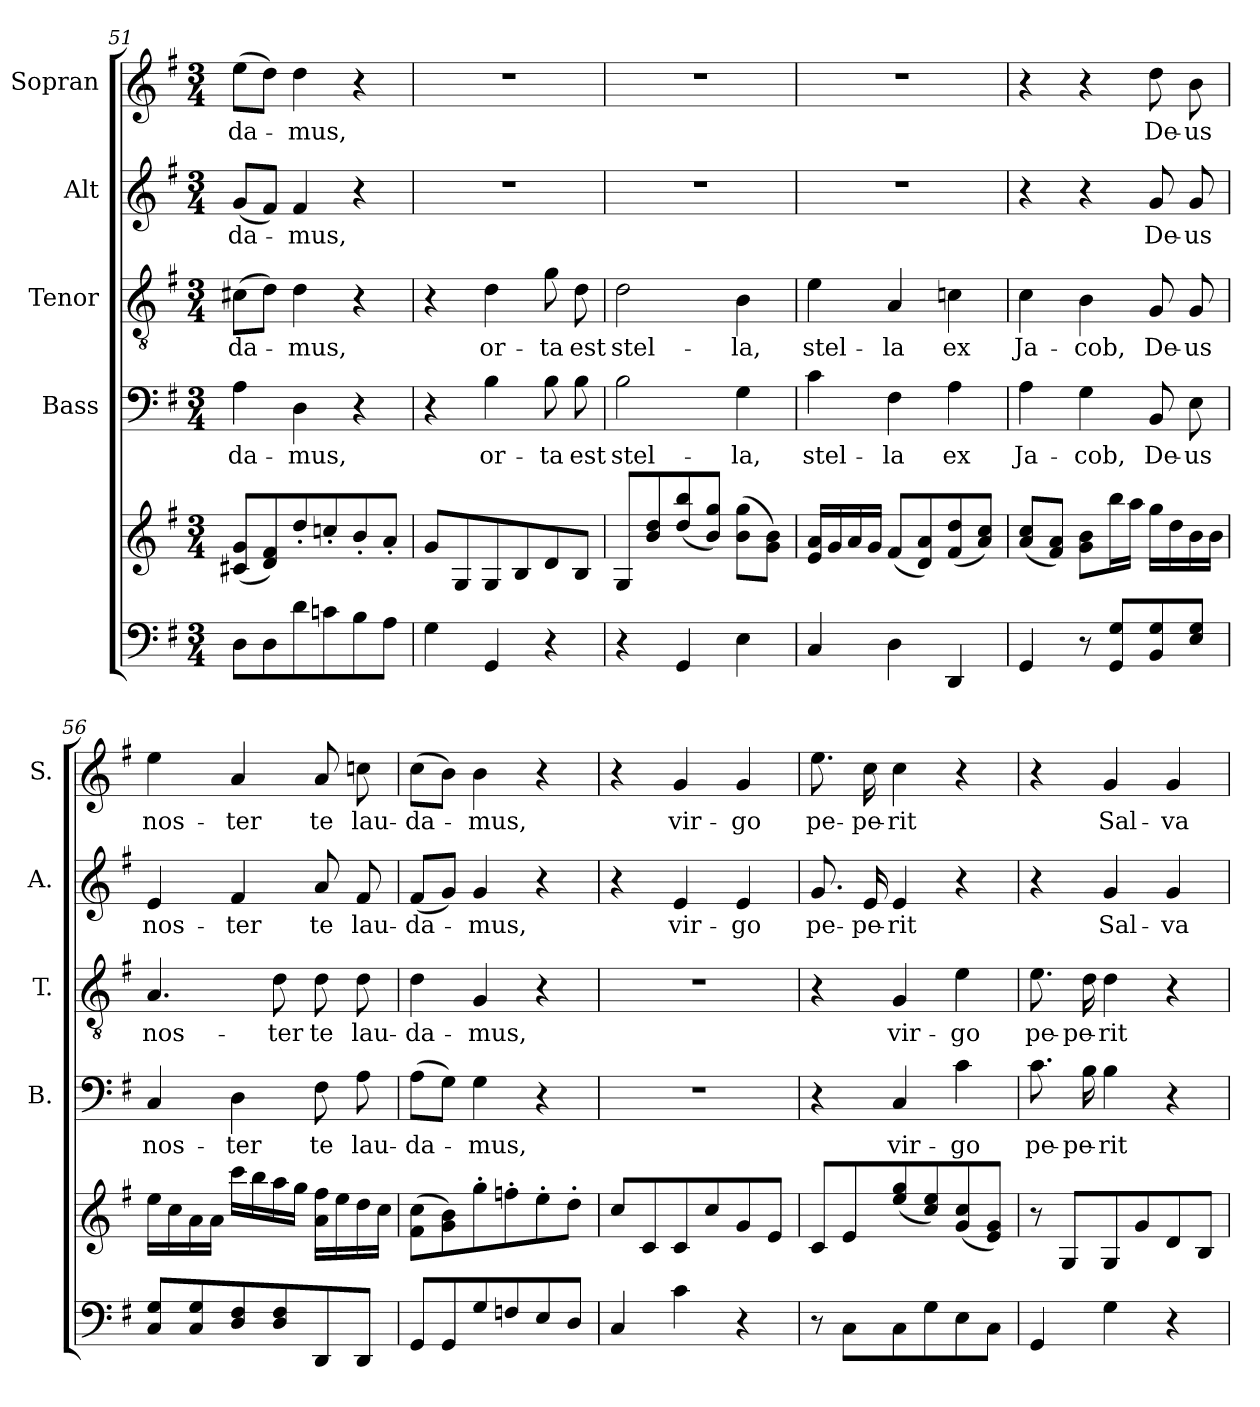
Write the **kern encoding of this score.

**kern	**kern	**kern	**text	**kern	**text	**kern	**text	**kern	**text
*part5	*part5	*part4	*part4	*part3	*part3	*part2	*part2	*part1	*part1
*staff6	*staff5	*staff4	*staff4	*staff3	*staff3	*staff2	*staff2	*staff1	*staff1
*	*	*I"Bass	*	*I"Tenor	*	*I"Alt	*	*I"Sopran	*
*	*	*I'B.	*	*I'T.	*	*I'A.	*	*I'S.	*
!!LO:LB:g=z
*clefF4	*clefG2	*clefF4	*	*clefGv2	*	*clefG2	*	*clefG2	*
*k[f#]	*k[f#]	*k[f#]	*	*k[f#]	*	*k[f#]	*	*k[f#]	*
*G:	*G:	*G:	*	*G:	*	*G:	*	*G:	*
*M3/4	*M3/4	*M3/4	*	*M3/4	*	*M3/4	*	*M3/4	*
=51	=51	=51	=51	=51	=51	=51	=51	=51	=51
!	!	!	!LO:LY:b	!	!LO:LY:b	!	!LO:LY:b	!	!LO:LY:b
8D\L	(<8c#X/ 8g/L	4A\	-da-	(>8c#X\L	-da-	(<8g/L	-da-	(>8ee\L	-da-
8D\	8d/ 8f#/)	.	.	8d\J)	.	8f#/J)	.	8dd\J)	.
!	!	!	!LO:LY:b	!	!LO:LY:b	!	!LO:LY:b	!	!LO:LY:b
8d\	8dd'</	4D\	-mus,	4d\	-mus,	4f#/	-mus,	4dd\	-mus,
8cn\	8ccn'</	.	.	.	.	.	.	.	.
8B\	8b'</	4r	.	4r	.	4r	.	4r	.
8A\J	8a'</J	.	.	.	.	.	.	.	.
=52	=52	=52	=52	=52	=52	=52	=52	=52	=52
4G\	8g/L	4r	.	4r	.	2.r	.	2.r	.
.	8G/	.	.	.	.	.	.	.	.
!	!	!	!LO:LY:b	!	!LO:LY:b	!	!	!	!
4GG/	8G/	4B\	or-	4d\	or-	.	.	.	.
.	8B/	.	.	.	.	.	.	.	.
!	!	!	!LO:LY:b	!	!LO:LY:b	!	!	!	!
4r	8d/	8B\	-ta	8g\	-ta	.	.	.	.
!	!	!	!LO:LY:b	!	!LO:LY:b	!	!	!	!
.	8B/J	8B\	est	8d\	est	.	.	.	.
=53	=53	=53	=53	=53	=53	=53	=53	=53	=53
!	!	!	!LO:LY:b	!	!LO:LY:b	!	!	!	!
4r	8G/L	2B\	stel-	2d\	stel-	2.r	.	2.r	.
.	8b/ 8dd/	.	.	.	.	.	.	.	.
4GG/	(<8dd/ 8bb/	.	.	.	.	.	.	.	.
.	8b/ 8gg/J)	.	.	.	.	.	.	.	.
!	!	!	!LO:LY:b	!	!LO:LY:b	!	!	!	!
4E\	(>8b\ 8gg\L	4G\	-la,	4B\	-la,	.	.	.	.
.	8g\ 8b\J)	.	.	.	.	.	.	.	.
=54	=54	=54	=54	=54	=54	=54	=54	=54	=54
!	!	!	!LO:LY:b	!	!LO:LY:b	!	!	!	!
4C/	16e/ 16a/LL	4c\	stel-	4e\	stel-	2.r	.	2.r	.
.	16g/	.	.	.	.	.	.	.	.
.	16a/	.	.	.	.	.	.	.	.
.	16g/JJ	.	.	.	.	.	.	.	.
!	!	!	!LO:LY:b	!	!LO:LY:b	!	!	!	!
4D\	(<8f#/L	4F#\	-la	4A/	-la	.	.	.	.
.	8d/ 8a/)	.	.	.	.	.	.	.	.
!	!	!	!LO:LY:b	!	!LO:LY:b	!	!	!	!
4DD/	(<8f#/ 8dd/	4A\	ex	4cn\	ex	.	.	.	.
.	8a/ 8cc/J)	.	.	.	.	.	.	.	.
=55	=55	=55	=55	=55	=55	=55	=55	=55	=55
!	!	!	!LO:LY:b	!	!LO:LY:b	!	!	!	!
4GG/	(<8a/ 8cc/L	4A\	Ja-	4c\	Ja-	4r	.	4r	.
.	8f#/ 8a/J)	.	.	.	.	.	.	.	.
!	!	!	!LO:LY:b	!	!LO:LY:b	!	!	!	!
8r	8g\ 8b\L	4G\	-cob,	4B\	-cob,	4r	.	4r	.
8GG/ 8G/L	16bb\L	.	.	.	.	.	.	.	.
.	16aa\JJ	.	.	.	.	.	.	.	.
!	!	!	!LO:LY:b	!	!LO:LY:b	!	!LO:LY:b	!	!LO:LY:b
8BB/ 8G/	16gg\LL	8BB/	De-	8G/	De-	8g/	De-	8dd\	De-
.	16dd\	.	.	.	.	.	.	.	.
!	!	!	!LO:LY:b	!	!LO:LY:b	!	!LO:LY:b	!	!LO:LY:b
8E/ 8G/J	16b\	8E\	-us	8G/	-us	8g/	-us	8b\	-us
.	16b\JJ	.	.	.	.	.	.	.	.
!!LO:PB:g=z
=56	=56	=56	=56	=56	=56	=56	=56	=56	=56
!	!	!	!LO:LY:b	!	!LO:LY:b	!	!LO:LY:b	!	!LO:LY:b
8C/ 8G/L	16ee\LL	4C/	nos-	4.A/	nos-	4e/	nos-	4ee\	nos-
.	16cc\	.	.	.	.	.	.	.	.
8C/ 8G/	16a\	.	.	.	.	.	.	.	.
.	16a\JJ	.	.	.	.	.	.	.	.
!	!	!	!LO:LY:b	!	!	!	!LO:LY:b	!	!LO:LY:b
8D/ 8F#/	16ccc\LL	4D\	-ter	.	.	4f#/	-ter	4a/	-ter
.	16bb\	.	.	.	.	.	.	.	.
!	!	!	!	!	!LO:LY:b	!	!	!	!
8D/ 8F#/	16aa\	.	.	8d\	-ter	.	.	.	.
.	16gg\JJ	.	.	.	.	.	.	.	.
!	!	!	!LO:LY:b	!	!LO:LY:b	!	!LO:LY:b	!	!LO:LY:b
8DD/	16a\ 16ff#\LL	8F#\	te	8d\	te	8a/	te	8a/	te
.	16ee\	.	.	.	.	.	.	.	.
!	!	!	!LO:LY:b	!	!LO:LY:b	!	!LO:LY:b	!	!LO:LY:b
8DD/J	16dd\	8A\	lau-	8d\	lau-	8f#/	lau-	8ccn\	lau-
.	16cc\JJ	.	.	.	.	.	.	.	.
=57	=57	=57	=57	=57	=57	=57	=57	=57	=57
!	!	!	!LO:LY:b	!	!LO:LY:b	!	!LO:LY:b	!	!LO:LY:b
8GG/L	(>8f#\ 8cc\L	(>8A\L	-da-	4d\	-da-	(<8f#/L	-da-	(>8cc\L	-da-
8GG/	8g\ 8b\)	8G\J)	.	.	.	8g/J)	.	8b\J)	.
!	!	!	!LO:LY:b	!	!LO:LY:b	!	!LO:LY:b	!	!LO:LY:b
8G/	8gg'>\	4G\	-mus,	4G/	-mus,	4g/	-mus,	4b\	-mus,
8Fn/	8ffn'>\	.	.	.	.	.	.	.	.
8E/	8ee'>\	4r	.	4r	.	4r	.	4r	.
8D/J	8dd'>\J	.	.	.	.	.	.	.	.
=58	=58	=58	=58	=58	=58	=58	=58	=58	=58
4C/	8cc/L	2.r	.	2.r	.	4r	.	4r	.
.	8c/	.	.	.	.	.	.	.	.
!	!	!	!	!	!	!	!LO:LY:b	!	!LO:LY:b
4c\	8c/	.	.	.	.	4e/	vir-	4g/	vir-
.	8cc/	.	.	.	.	.	.	.	.
!	!	!	!	!	!	!	!LO:LY:b	!	!LO:LY:b
4r	8g/	.	.	.	.	4e/	-go	4g/	-go
.	8e/J	.	.	.	.	.	.	.	.
=59	=59	=59	=59	=59	=59	=59	=59	=59	=59
!	!	!	!	!	!	!	!LO:LY:b	!	!LO:LY:b
8r	8c/L	4r	.	4r	.	8.g/	pe-	8.ee\	pe-
8C\L	8e/	.	.	.	.	.	.	.	.
!	!	!	!	!	!	!	!LO:LY:b	!	!LO:LY:b
.	.	.	.	.	.	16e/	-pe-	16cc\	-pe-
!	!	!	!LO:LY:b	!	!LO:LY:b	!	!LO:LY:b	!	!LO:LY:b
8C\	(<8ee/ 8gg/	4C/	vir-	4G/	vir-	4e/	-rit	4cc\	-rit
8G\	8cc/ 8ee/)	.	.	.	.	.	.	.	.
!	!	!	!LO:LY:b	!	!LO:LY:b	!	!	!	!
8E\	(<8g/ 8cc/	4c\	-go	4e\	-go	4r	.	4r	.
8C\J	8e/ 8g/J)	.	.	.	.	.	.	.	.
=60	=60	=60	=60	=60	=60	=60	=60	=60	=60
!	!	!	!LO:LY:b	!	!LO:LY:b	!	!	!	!
4GG/	8r	8.c\	pe-	8.e\	pe-	4r	.	4r	.
.	8G/L	.	.	.	.	.	.	.	.
!	!	!	!LO:LY:b	!	!LO:LY:b	!	!	!	!
.	.	16B\	-pe-	16d\	-pe-	.	.	.	.
!	!	!	!LO:LY:b	!	!LO:LY:b	!	!LO:LY:b	!	!LO:LY:b
4G\	8G/	4B\	-rit	4d\	-rit	4g/	Sal-	4g/	Sal-
.	8g/	.	.	.	.	.	.	.	.
!	!	!	!	!	!	!	!LO:LY:b	!	!LO:LY:b
4r	8d/	4r	.	4r	.	4g/	-va-	4g/	-va-
.	8B/J	.	.	.	.	.	.	.	.
=	=	=	=	=	=	=	=	=	=
*-	*-	*-	*-	*-	*-	*-	*-	*-	*-
